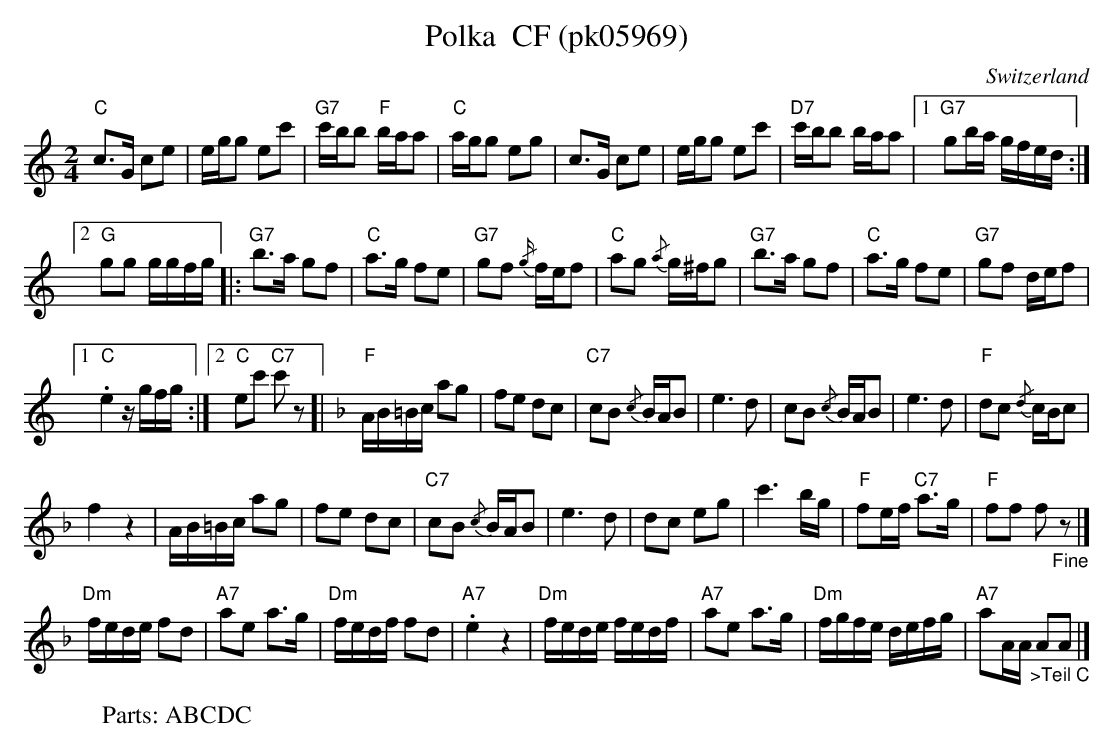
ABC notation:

X:1
T: Polka  CF (pk05969)
O:Switzerland
M:2/4
L:1/8
K:C major
"C"c>G ce | e/g/g ec' | "G7"c'/b/b "F"b/a/a | "C"a/g/g eg | c>G ce | e/g/g ec' | "D7"c'/b/b b/a/a |1 "G7"gb/a/ g/f/e/d/ :|2
"G"gg g/g/f/g/ |: "G7"b>a gf | "C"a>g fe | "G7"gf {/g/}f/e/f | "C"ag {/a}g/^f/g | "G7"b>a gf | "C"a>g fe | "G7"gf d/e/f |1
"C".e2z/g/f/g/ :|2 "C"ec' "C7"c'z [| [K:F] "F"A/B/=B/c/ ag | fe dc | "C7"cB {/c}B/A/B | e3d | cB {/c}B/A/B | e3d | "F"dc {/d}c/B/c |
f2z2 | A/B/=B/c/ ag | fe dc | "C7"cB {/c}B/A/B | e3d | dc eg | c'3b/g/ | "F"fe/f/ "C7"a>g | "F"ff f"_Fine"z |]
"Dm"f/e/d/e/ fd | "A7"ae a>g | "Dm"f/e/d/f/ fd | "A7".e2z2 | "Dm"f/e/d/e/ f/e/d/f/ | "A7"ae a>g | "Dm"f/g/f/e/ d/e/f/g/ | "A7"aA/A/ "_>Teil C"AA |]
W:Parts: ABCDC
